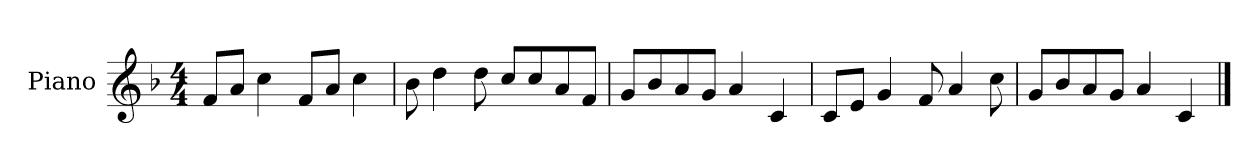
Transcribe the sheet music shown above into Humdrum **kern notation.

**kern
*part1
*staff1
*I"Piano
*I'P-no
*clefG2
*k[b-]
*M4/4
*MM90
=1
8f/L
8a/J
4cc\
8f/L
8a/J
4cc\
=2
8b-\
4dd\
8dd\
8cc/L
8cc/
8a/
8f/J
=3
8g/L
8b-/
8a/
8g/J
4a/
4c/
=4
8c/L
8e/J
4g/
8f/
4a/
8cc\
=5
8g/L
8b-/
8a/
8g/J
4a/
4c/
==
*-
